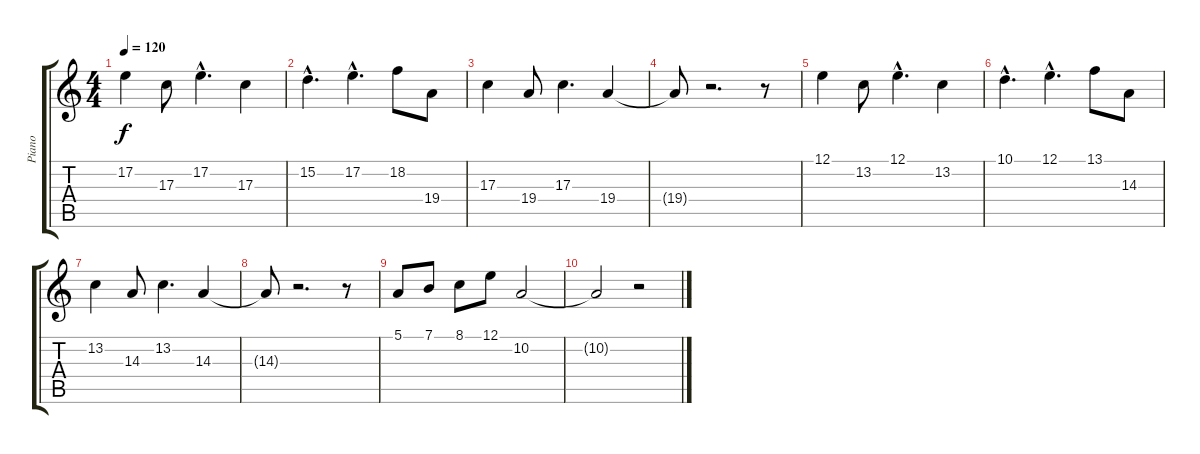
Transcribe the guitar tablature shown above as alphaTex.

\track ("Piano" "Piano") {instrument acousticgrandpiano}
\staff {score tabs}
\tuning (E4 B3 G3 D3 A2 E2) {hide}
\ts (4 4)
\tempo 120
\clef g2
\ks c
17.2.4{dy f} 17.3.8 17.2{hac}.4{d} 17.3.4 |
15.2{hac}.4{d} 17.2{hac}.4{d} 18.2.8 19.4.8 |
17.3.4 19.4.8 17.3.4{d} 19.4.4 |
19.4{t}.8 r.2{d} r.8 |
12.1.4 13.2.8 12.1{hac}.4{d} 13.2.4 |
10.1{hac}.4{d} 12.1{hac}.4{d} 13.1.8 14.3.8 |
13.2.4 14.3.8 13.2.4{d} 14.3.4 |
14.3{t}.8 r.2{d} r.8 |
5.1.8 7.1.8 8.1.8 12.1.8 10.2.2 |
10.2{t}.2 r.2
